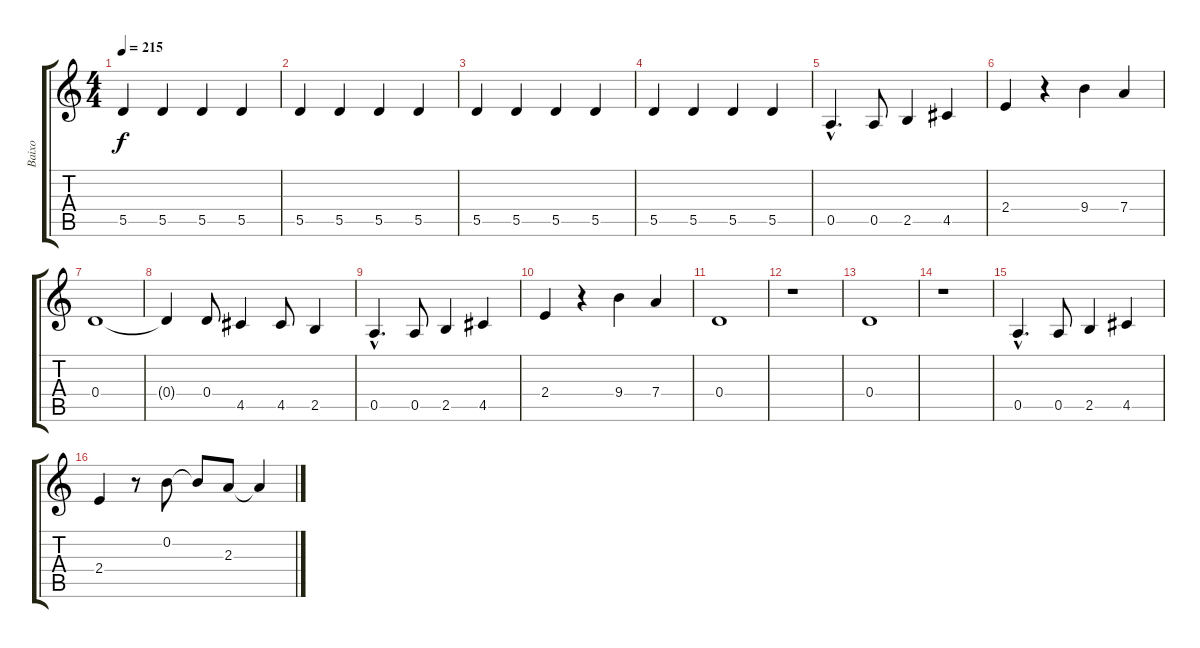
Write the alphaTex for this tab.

\track ("Baixo" "Baixo") {instrument electricbassfinger}
\staff {score tabs}
\tuning (E4 B3 G3 D3 A2 E2) {hide}
\ts (4 4)
\tempo 215
\clef g2
\ks c
5.5.4{dy f} 5.5.4 5.5.4 5.5.4 |
5.5.4 5.5.4 5.5.4 5.5.4 |
5.5.4 5.5.4 5.5.4 5.5.4 |
5.5.4 5.5.4 5.5.4 5.5.4 |
0.5{hac}.4{d} 0.5.8 2.5.4 4.5.4 |
2.4.4 r.4 9.4.4 7.4.4 |
0.4.1 |
0.4{t}.4 0.4.8 4.5.4 4.5.8 2.5.4 |
0.5{hac}.4{d} 0.5.8 2.5.4 4.5.4 |
2.4.4 r.4 9.4.4 7.4.4 |
0.4.1 |
r.1 |
0.4.1 |
r.1 |
0.5{hac}.4{d} 0.5.8 2.5.4 4.5.4 |
2.4.4 r.8 0.2.8 0.2{t}.8 2.3.8 2.3{t}.4
